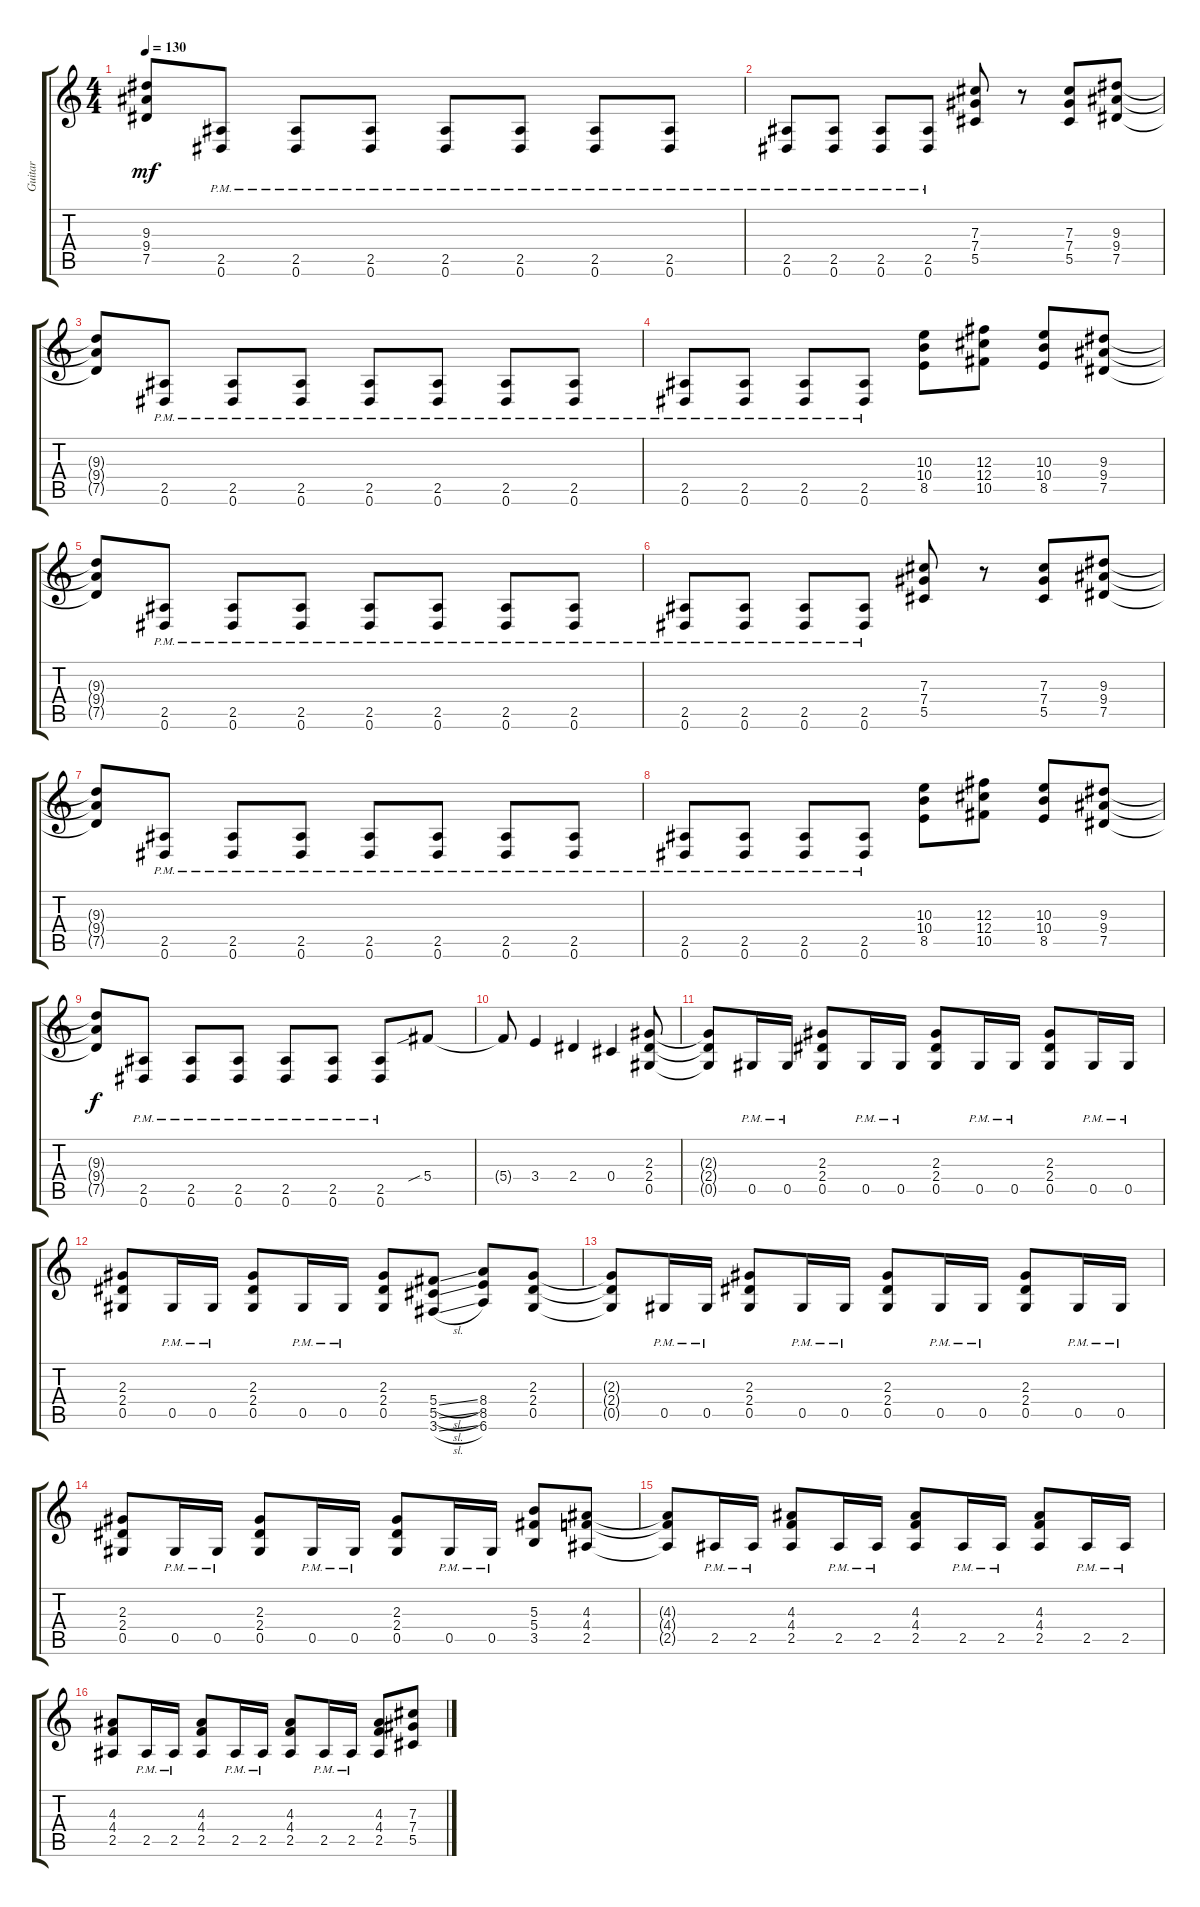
\track ("Guitar " "Guitar ") {instrument distortionguitar}
\staff {score tabs}
\tuning (Eb4 Bb3 Gb3 Db3 Ab2 Eb2) {hide}
\ts (4 4)
\tempo 130
\clef g2
\ks c
(9.3{t} 9.4{t} 7.5{t}).8{dy mf} (2.5{pm} 0.6{pm}).8 (2.5{pm} 0.6{pm}).8 (2.5{pm} 0.6{pm}).8 (2.5{pm} 0.6{pm}).8 (2.5{pm} 0.6{pm}).8 (2.5{pm} 0.6{pm}).8 (2.5{pm} 0.6{pm}).8 |
(2.5{pm} 0.6{pm}).8 (2.5{pm} 0.6{pm}).8 (2.5{pm} 0.6{pm}).8 (2.5{pm} 0.6{pm}).8 (7.3 7.4 5.5).8 r.8 (7.3 7.4 5.5).8 (9.3 9.4 7.5).8 |
(9.3{t} 9.4{t} 7.5{t}).8 (2.5{pm} 0.6{pm}).8 (2.5{pm} 0.6{pm}).8 (2.5{pm} 0.6{pm}).8 (2.5{pm} 0.6{pm}).8 (2.5{pm} 0.6{pm}).8 (2.5{pm} 0.6{pm}).8 (2.5{pm} 0.6{pm}).8 |
(2.5{pm} 0.6{pm}).8 (2.5{pm} 0.6{pm}).8 (2.5{pm} 0.6{pm}).8 (2.5{pm} 0.6{pm}).8 (10.3 10.4 8.5).8 (12.3 12.4 10.5).8 (10.3 10.4 8.5).8 (9.3 9.4 7.5).8 |
(9.3{t} 9.4{t} 7.5{t}).8 (2.5{pm} 0.6{pm}).8 (2.5{pm} 0.6{pm}).8 (2.5{pm} 0.6{pm}).8 (2.5{pm} 0.6{pm}).8 (2.5{pm} 0.6{pm}).8 (2.5{pm} 0.6{pm}).8 (2.5{pm} 0.6{pm}).8 |
(2.5{pm} 0.6{pm}).8 (2.5{pm} 0.6{pm}).8 (2.5{pm} 0.6{pm}).8 (2.5{pm} 0.6{pm}).8 (7.3 7.4 5.5).8 r.8 (7.3 7.4 5.5).8 (9.3 9.4 7.5).8 |
(9.3{t} 9.4{t} 7.5{t}).8 (2.5{pm} 0.6{pm}).8 (2.5{pm} 0.6{pm}).8 (2.5{pm} 0.6{pm}).8 (2.5{pm} 0.6{pm}).8 (2.5{pm} 0.6{pm}).8 (2.5{pm} 0.6{pm}).8 (2.5{pm} 0.6{pm}).8 |
(2.5{pm} 0.6{pm}).8 (2.5{pm} 0.6{pm}).8 (2.5{pm} 0.6{pm}).8 (2.5{pm} 0.6{pm}).8 (10.3 10.4 8.5).8 (12.3 12.4 10.5).8 (10.3 10.4 8.5).8 (9.3 9.4 7.5).8 |
(9.3{t} 9.4{t} 7.5{t}).8{dy f} (2.5{pm} 0.6{pm}).8 (2.5{pm} 0.6{pm}).8 (2.5{pm} 0.6{pm}).8 (2.5{pm} 0.6{pm}).8 (2.5{pm} 0.6{pm}).8 (2.5{pm} 0.6{pm}).8 5.4{sib}.8 |
5.4{t}.8 3.4.4 2.4.4 0.4.4 (2.3 2.4 0.5).8 |
(2.3{t} 2.4{t} 0.5{t}).8 0.5{pm}.16 0.5{pm}.16 (2.3 2.4 0.5).8 0.5{pm}.16 0.5{pm}.16 (2.3 2.4 0.5).8 0.5{pm}.16 0.5{pm}.16 (2.3 2.4 0.5).8 0.5{pm}.16 0.5{pm}.16 |
(2.3 2.4 0.5).8 0.5{pm}.16 0.5{pm}.16 (2.3 2.4 0.5).8 0.5{pm}.16 0.5{pm}.16 (2.3 2.4 0.5).8 (5.4{sl} 5.5{sl} 3.6{sl}).8 (8.4 8.5 6.6).8 (2.3 2.4 0.5).8 |
(2.3{t} 2.4{t} 0.5{t}).8 0.5{pm}.16 0.5{pm}.16 (2.3 2.4 0.5).8 0.5{pm}.16 0.5{pm}.16 (2.3 2.4 0.5).8 0.5{pm}.16 0.5{pm}.16 (2.3 2.4 0.5).8 0.5{pm}.16 0.5{pm}.16 |
(2.3 2.4 0.5).8 0.5{pm}.16 0.5{pm}.16 (2.3 2.4 0.5).8 0.5{pm}.16 0.5{pm}.16 (2.3 2.4 0.5).8 0.5{pm}.16 0.5{pm}.16 (5.3 5.4 3.5).8 (4.3 4.4 2.5).8 |
(4.3{t} 4.4{t} 2.5{t}).8 2.5{pm}.16 2.5{pm}.16 (4.3 4.4 2.5).8 2.5{pm}.16 2.5{pm}.16 (4.3 4.4 2.5).8 2.5{pm}.16 2.5{pm}.16 (4.3 4.4 2.5).8 2.5{pm}.16 2.5{pm}.16 |
(4.3 4.4 2.5).8 2.5{pm}.16 2.5{pm}.16 (4.3 4.4 2.5).8 2.5{pm}.16 2.5{pm}.16 (4.3 4.4 2.5).8 2.5{pm}.16 2.5{pm}.16 (4.3 4.4 2.5).8 (7.3 7.4 5.5).8
